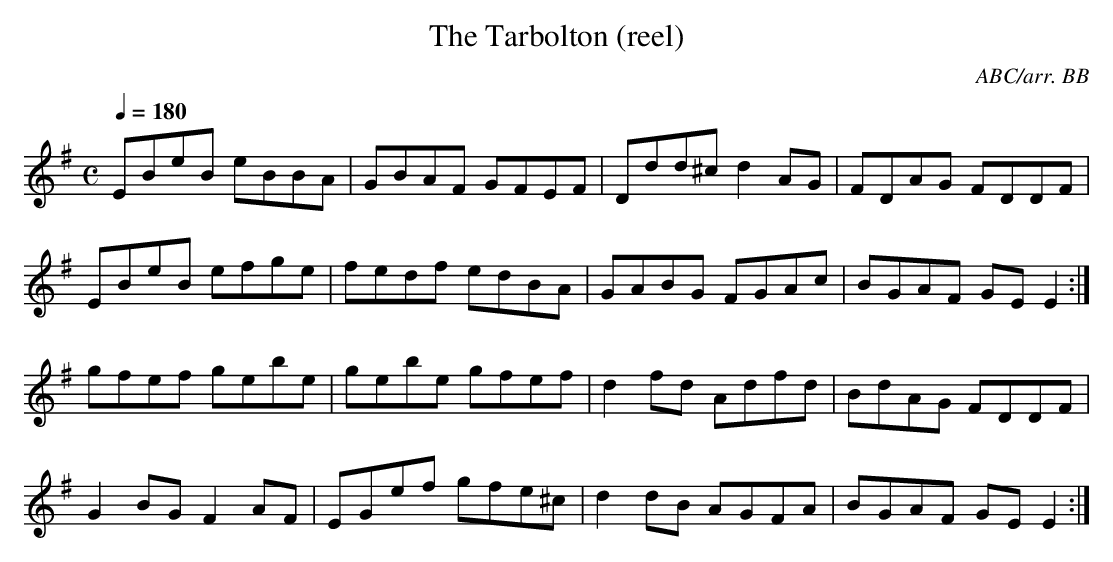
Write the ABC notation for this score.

X:1
T:Tarbolton (reel), The
C:ABC/arr. BB
M:C
L:1/8
Q:1/4=180
K:Em
EBeB eBBA|GBAF GFEF|Ddd^c d2AG|FDAG FDDF|
EBeB efge|fedf edBA|GABG FGAc|BGAF GEE2 :|
gfef gebe|gebe gfef|d2fd Adfd|BdAG FDDF|
G2BG F2AF|EGef gfe^c|d2dB AGFA|BGAF GEE2 :|
